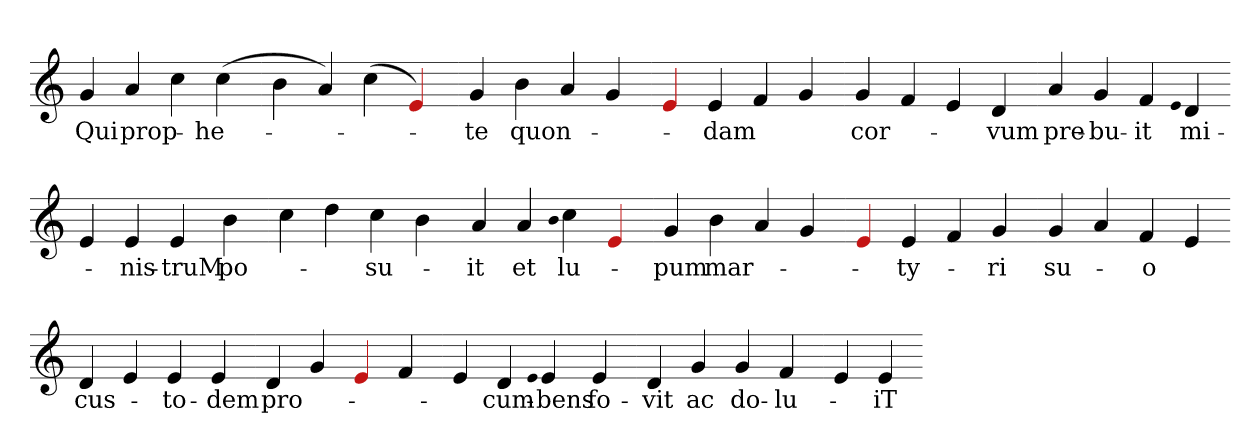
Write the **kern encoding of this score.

**kern	**text
*part1	*part1
*staff1	*staff1
*clefG2	*
=	=
4g	Qui
4a	prop-
4cc	.
(>4cc	he-
=-	=-
4b	.
4a)	.
(>4cc	.
4Re)	.
=-	=-
4g	te
4b	quon-
4a	.
4g	.
=-	=-
4Re	.
4e	dam
4f	.
4g	.
=-	=-
4g	cor-
4f	.
4e	.
4d	vum
=-	=-
4a	pre-
4g	bu-
4f	it
qe	.
4d	mi-
=-	=-
4e	.
4e	nis-
4e	truM
4b	po-
=-	=-
4cc	.
4dd	.
4cc	su-
4b	.
=-	=-
4a	it
4a	et
qb	.
4cc	lu-
4Re	.
=-	=-
4g	pum
4b	mar-
4a	.
4g	.
=-	=-
4Re	.
4e	ty-
4f	.
4g	ri
=-	=-
4g	su-
4a	.
4f	o
4e	.
=-	=-
4d	cus-
4e	.
4e	to-
4e	dem
=-	=-
4d	pro-
4g	.
4Re	.
4f	.
=-	=-
4e	.
4d	cum-
qe	.
4e	bens
4e	fo-
=-	=-
4d	vit
4g	ac
4g	do-
4f	lu-
=-	=-
4e	.
4e	iT
=-	=-
*-	*-
